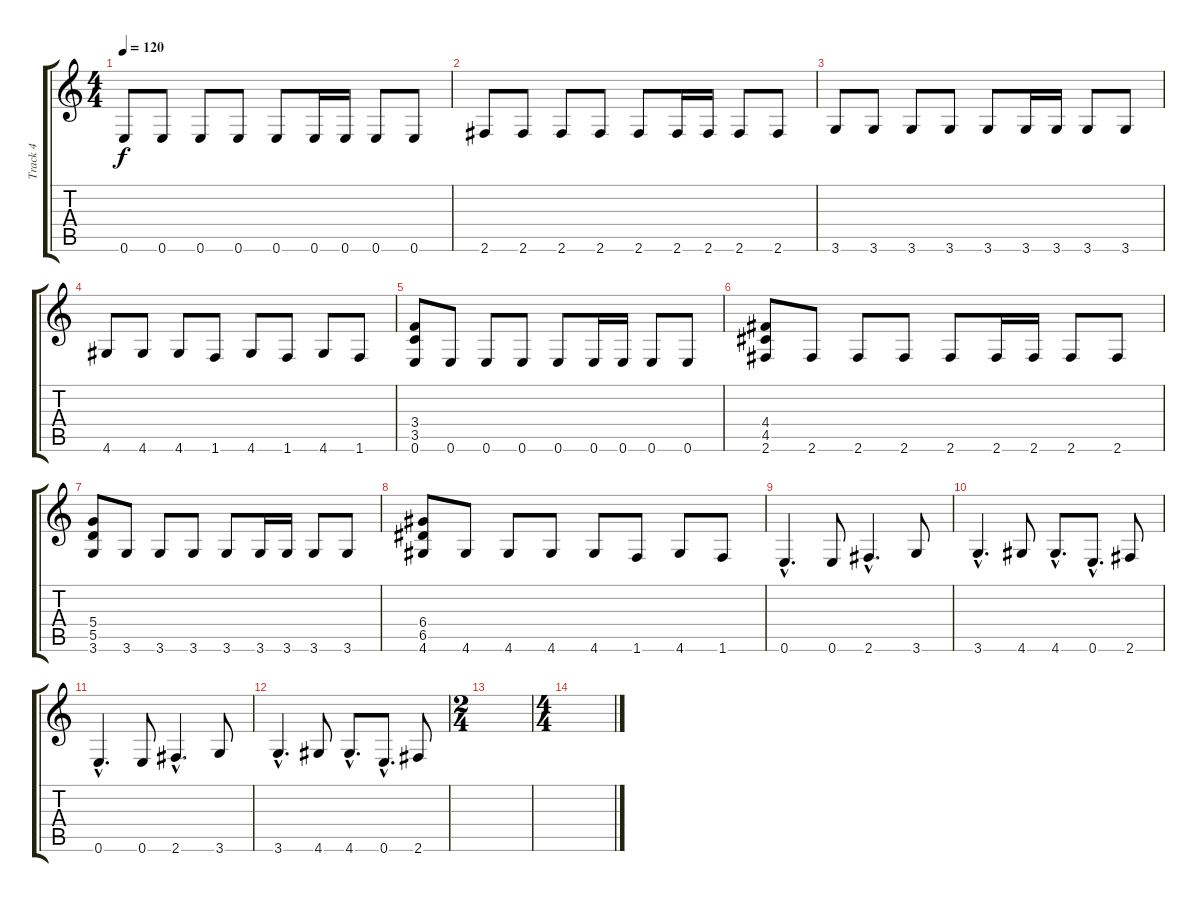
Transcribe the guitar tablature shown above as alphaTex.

\track ("Track 4" "Track 4") {instrument distortionguitar}
\staff {score tabs}
\tuning (E4 B3 G3 D3 A2 E2) {hide}
\ts (4 4)
\tempo 120
\clef g2
\ks c
0.6.8{dy f} 0.6.8 0.6.8 0.6.8 0.6.8 0.6.16 0.6.16 0.6.8 0.6.8 |
2.6.8 2.6.8 2.6.8 2.6.8 2.6.8 2.6.16 2.6.16 2.6.8 2.6.8 |
3.6.8 3.6.8 3.6.8 3.6.8 3.6.8 3.6.16 3.6.16 3.6.8 3.6.8 |
4.6.8 4.6.8 4.6.8 1.6.8 4.6.8 1.6.8 4.6.8 1.6.8 |
(3.4 3.5 0.6).8 0.6.8 0.6.8 0.6.8 0.6.8 0.6.16 0.6.16 0.6.8 0.6.8 |
(4.4 4.5 2.6).8 2.6.8 2.6.8 2.6.8 2.6.8 2.6.16 2.6.16 2.6.8 2.6.8 |
(5.4 5.5 3.6).8 3.6.8 3.6.8 3.6.8 3.6.8 3.6.16 3.6.16 3.6.8 3.6.8 |
(6.4 6.5 4.6).8 4.6.8 4.6.8 4.6.8 4.6.8 1.6.8 4.6.8 1.6.8 |
0.6{hac}.4{d} 0.6.8 2.6{hac}.4{d} 3.6.8 |
3.6{hac}.4{d} 4.6.8 4.6{hac}.8{d} 0.6{hac}.8{d} 2.6.8 |
0.6{hac}.4{d} 0.6.8 2.6{hac}.4{d} 3.6.8 |
3.6{hac}.4{d} 4.6.8 4.6{hac}.8{d} 0.6{hac}.8{d} 2.6.8 |
\ts (2 4)
|
\ts (4 4)
